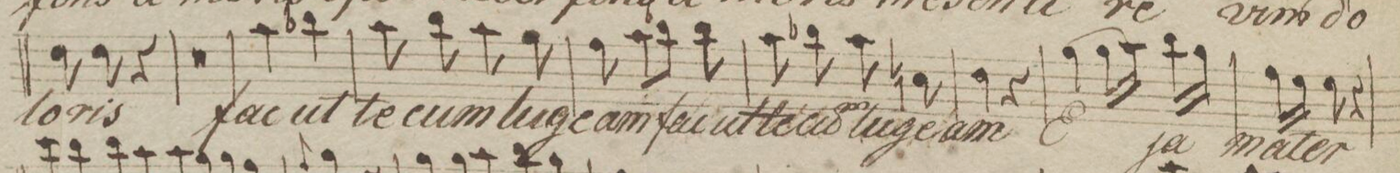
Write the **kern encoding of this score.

**kern	**text	**dynam
*I"Cant!	*	*
*clefC1	*	*
*k[b-e-a-]	*	*
*M2/4	*	*
8b-\	-lo-	.
8b-\	-ris	.
4r	.	.
=142	=142	=142
1r	.	.
=143	=143	=143
=144	=144	=144
4ff\	fac	.
4gg-X\	ut	.
=145	=145	=145
8ff\	te-	.
8gg\	-cum	.
8ff\	lu-	.
8ee-\	-ge-	.
=146	=146	=146
8dd\	-am	.
8ff\L	fac	.
8gg-X\J	.	.
8gg-\	ut	.
=147	=147	=147
8ff\	te-	.
8gg-X\	-cum	.
8ff\	lu-	.
8an\	-ge-	.
=148	=148	=148
4b-\	-am	.
4r	.	.
=149	=149	=149
(4ee-\	E-	.
16ee-\LL	.	.
16ff\JJ)	.	.
16gg\LL	-ja	.
16ee-\JJ	.	.
=150	=150	=150
16dd\LL	ma-	.
16cc\JJ	.	.
8cc\	-ter	.
4r	.	.
=151	=151	=151
*-	*-	*-
